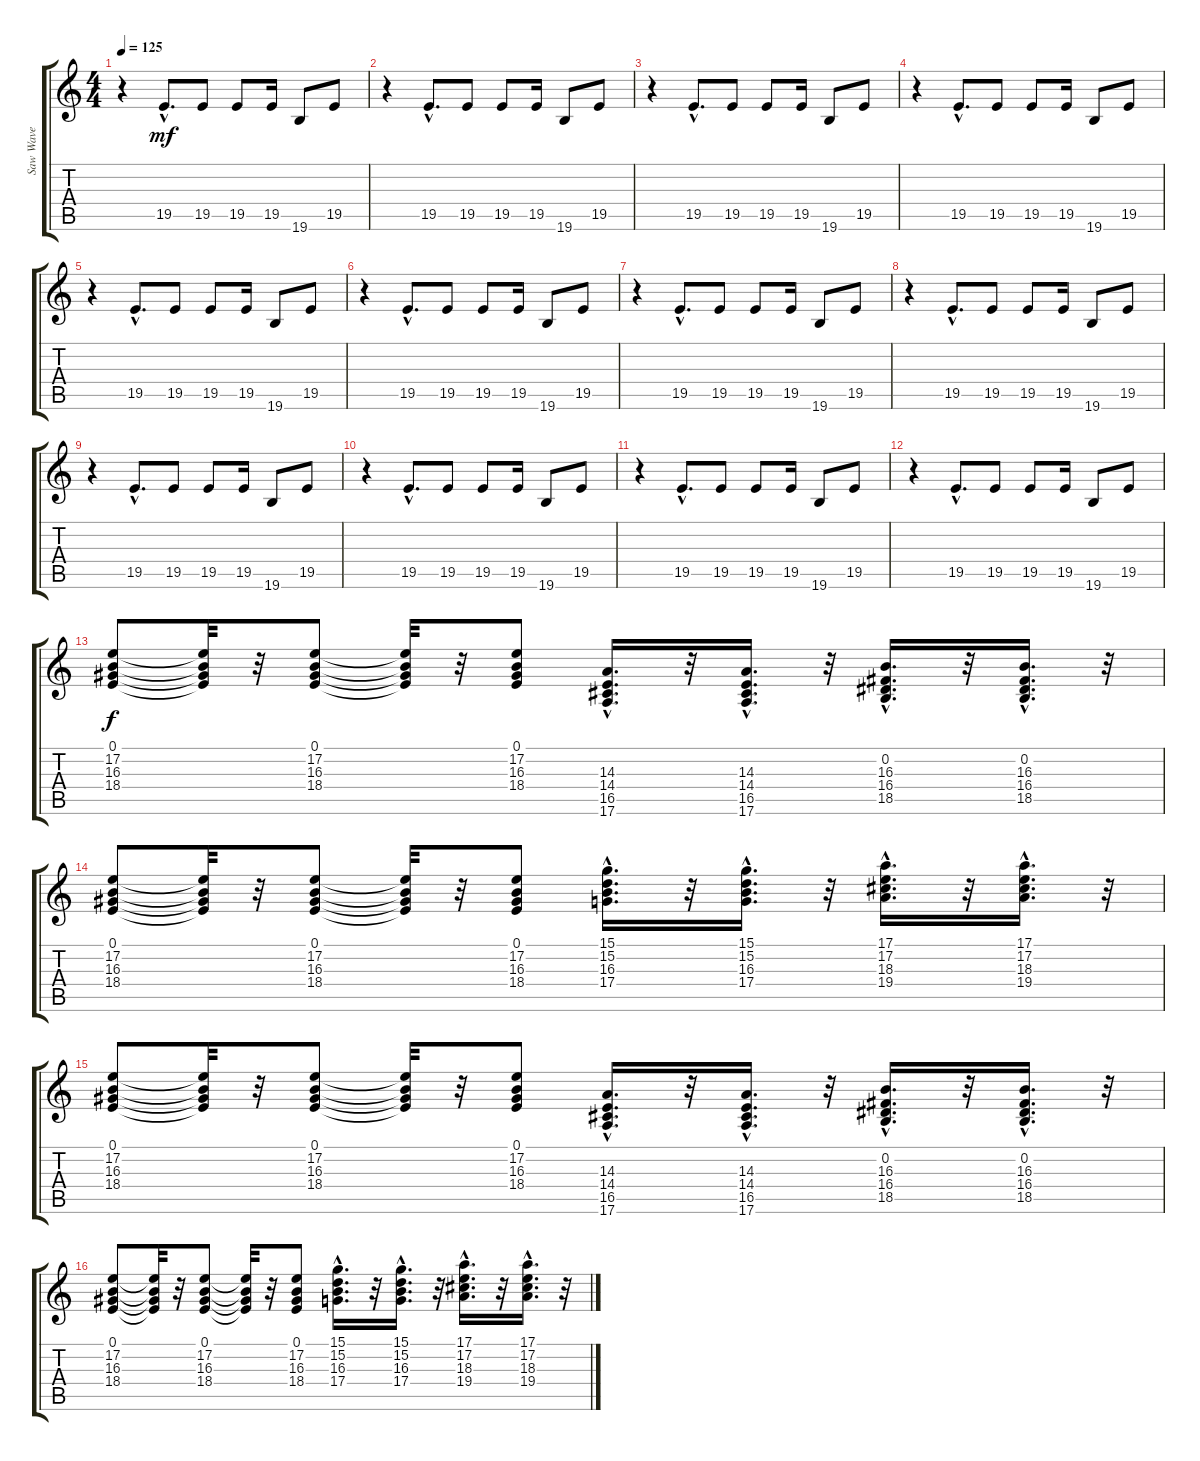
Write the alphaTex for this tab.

\track ("Saw Wave" "Saw Wave") {instrument lead2sawtooth}
\staff {score tabs}
\tuning (E4 B3 G3 D3 A2 E2) {hide}
\ts (4 4)
\tempo 125
\clef g2
\ks c
r.4{dy mf} 19.5{hac}.8{d} 19.5.8 19.5.8 19.5.16 19.6.8 19.5.8 |
r.4 19.5{hac}.8{d} 19.5.8 19.5.8 19.5.16 19.6.8 19.5.8 |
r.4 19.5{hac}.8{d} 19.5.8 19.5.8 19.5.16 19.6.8 19.5.8 |
r.4 19.5{hac}.8{d} 19.5.8 19.5.8 19.5.16 19.6.8 19.5.8 |
r.4 19.5{hac}.8{d} 19.5.8 19.5.8 19.5.16 19.6.8 19.5.8 |
r.4 19.5{hac}.8{d} 19.5.8 19.5.8 19.5.16 19.6.8 19.5.8 |
r.4 19.5{hac}.8{d} 19.5.8 19.5.8 19.5.16 19.6.8 19.5.8 |
r.4 19.5{hac}.8{d} 19.5.8 19.5.8 19.5.16 19.6.8 19.5.8 |
r.4 19.5{hac}.8{d} 19.5.8 19.5.8 19.5.16 19.6.8 19.5.8 |
r.4 19.5{hac}.8{d} 19.5.8 19.5.8 19.5.16 19.6.8 19.5.8 |
r.4 19.5{hac}.8{d} 19.5.8 19.5.8 19.5.16 19.6.8 19.5.8 |
r.4 19.5{hac}.8{d} 19.5.8 19.5.8 19.5.16 19.6.8 19.5.8 |
(0.1 17.2 16.3 18.4).8{dy f} (0.1{t} 17.2{t} 16.3{t} 18.4{t}).32 r.32 (0.1 17.2 16.3 18.4).8 (0.1{t} 17.2{t} 16.3{t} 18.4{t}).32 r.32 (0.1 17.2 16.3 18.4).8 (14.3{hac} 14.4{hac} 16.5{hac} 17.6{hac}).16{d} r.32 (14.3{hac} 14.4{hac} 16.5{hac} 17.6{hac}).16{d} r.32 (0.2{hac} 16.3{hac} 16.4{hac} 18.5{hac}).16{d} r.32 (0.2{hac} 16.3{hac} 16.4{hac} 18.5{hac}).16{d} r.32 |
(0.1 17.2 16.3 18.4).8 (0.1{t} 17.2{t} 16.3{t} 18.4{t}).32 r.32 (0.1 17.2 16.3 18.4).8 (0.1{t} 17.2{t} 16.3{t} 18.4{t}).32 r.32 (0.1 17.2 16.3 18.4).8 (15.1{hac} 15.2{hac} 16.3{hac} 17.4{hac}).16{d} r.32 (15.1{hac} 15.2{hac} 16.3{hac} 17.4{hac}).16{d} r.32 (17.1{hac} 17.2{hac} 18.3{hac} 19.4{hac}).16{d} r.32 (17.1{hac} 17.2{hac} 18.3{hac} 19.4{hac}).16{d} r.32 |
(0.1 17.2 16.3 18.4).8 (0.1{t} 17.2{t} 16.3{t} 18.4{t}).32 r.32 (0.1 17.2 16.3 18.4).8 (0.1{t} 17.2{t} 16.3{t} 18.4{t}).32 r.32 (0.1 17.2 16.3 18.4).8 (14.3{hac} 14.4{hac} 16.5{hac} 17.6{hac}).16{d} r.32 (14.3{hac} 14.4{hac} 16.5{hac} 17.6{hac}).16{d} r.32 (0.2{hac} 16.3{hac} 16.4{hac} 18.5{hac}).16{d} r.32 (0.2{hac} 16.3{hac} 16.4{hac} 18.5{hac}).16{d} r.32 |
(0.1 17.2 16.3 18.4).8 (0.1{t} 17.2{t} 16.3{t} 18.4{t}).32 r.32 (0.1 17.2 16.3 18.4).8 (0.1{t} 17.2{t} 16.3{t} 18.4{t}).32 r.32 (0.1 17.2 16.3 18.4).8 (15.1{hac} 15.2{hac} 16.3{hac} 17.4{hac}).16{d} r.32 (15.1{hac} 15.2{hac} 16.3{hac} 17.4{hac}).16{d} r.32 (17.1{hac} 17.2{hac} 18.3{hac} 19.4{hac}).16{d} r.32 (17.1{hac} 17.2{hac} 18.3{hac} 19.4{hac}).16{d} r.32
